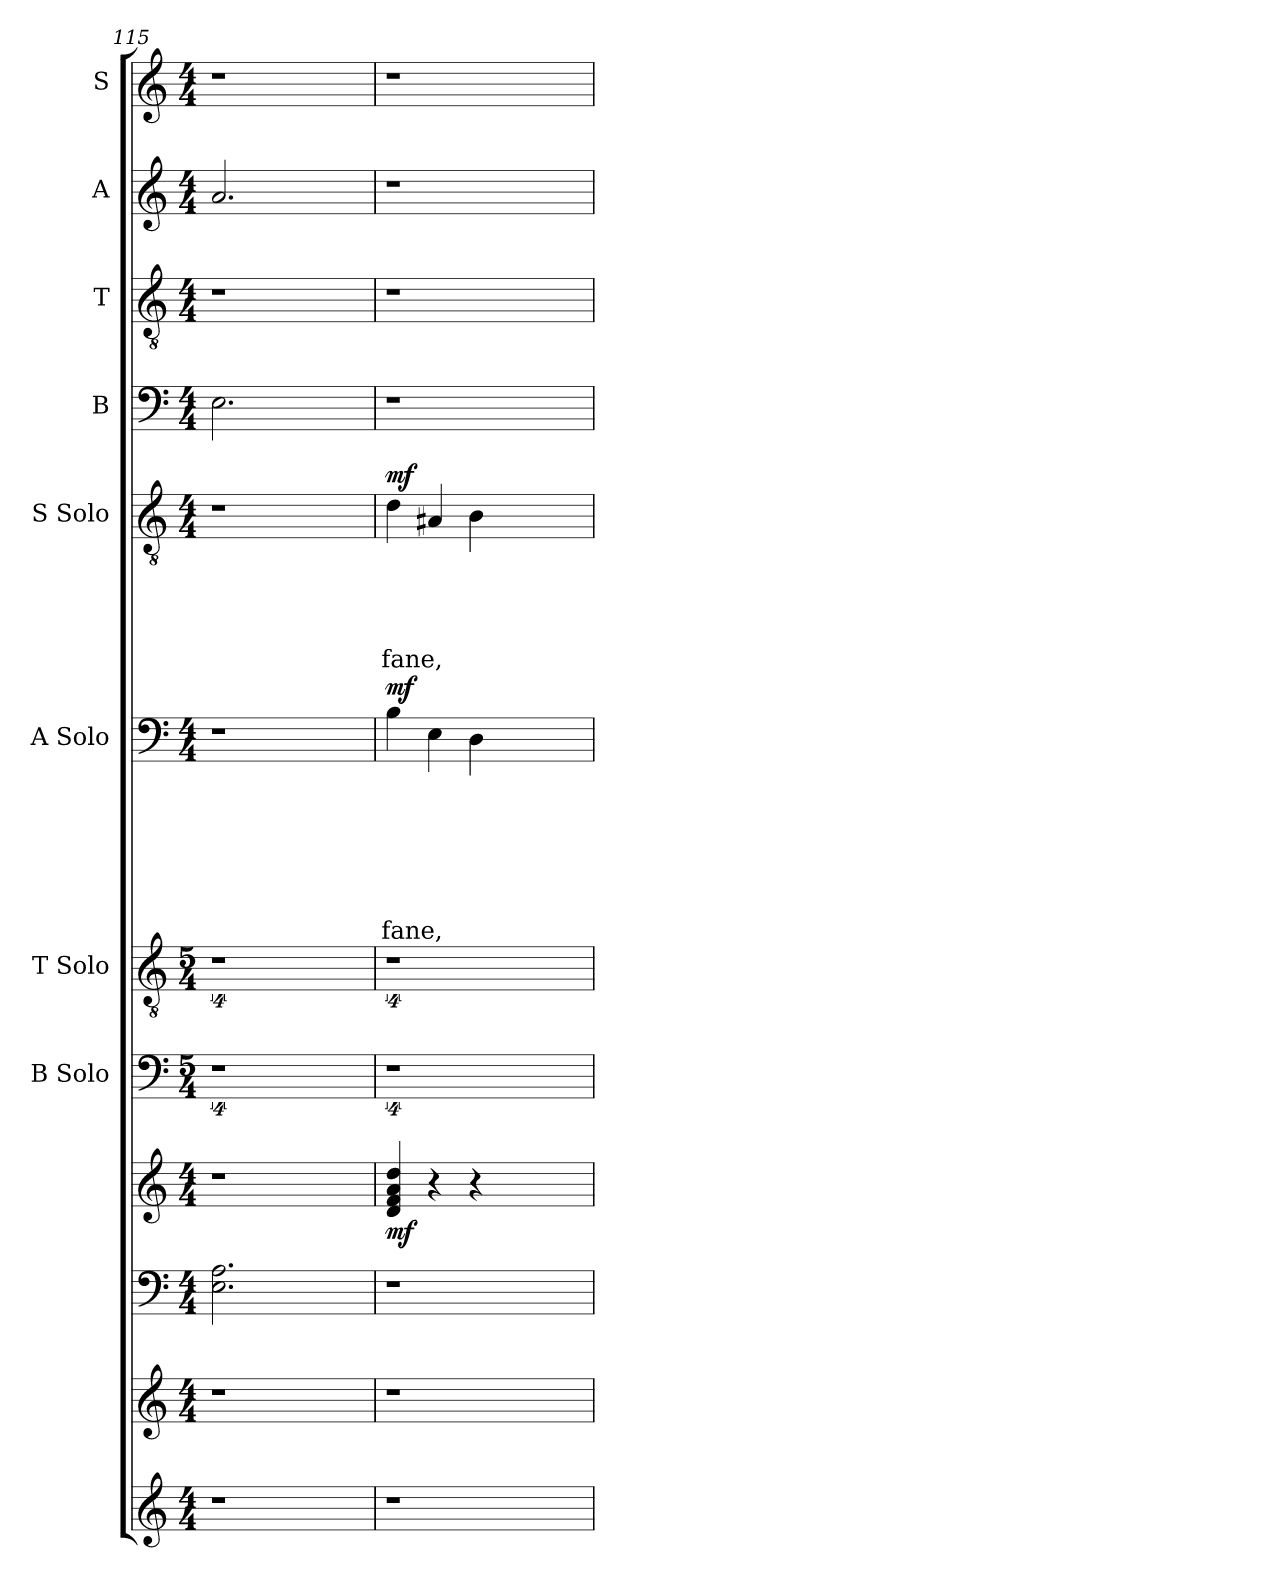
**kern	**kern	**kern	**kern	**dynam	**kern	**kern	**kern	**text	**text	**text	**text	**text	**text	**text	**dynam	**kern	**text	**text	**text	**text	**text	**dynam	**kern	**text	**kern	**kern	**text	**kern
*part12	*part11	*part10	*part9	*part9	*part8	*part7	*part6	*part6	*part6	*part6	*part6	*part6	*part6	*part6	*part6	*part5	*part5	*part5	*part5	*part5	*part5	*part5	*part4	*part4	*part3	*part2	*part2	*part1
*staff12	*staff11	*staff10	*staff9	*staff9	*staff8	*staff7	*staff6	*staff6	*staff6	*staff6	*staff6	*staff6	*staff6	*staff6	*staff6	*staff5	*staff5	*staff5	*staff5	*staff5	*staff5	*staff5	*staff4	*staff4	*staff3	*staff2	*staff2	*staff1
*	*	*	*	*	*I"B Solo	*I"T Solo	*I"A Solo	*	*	*	*	*	*	*	*	*I"S Solo	*	*	*	*	*	*	*I"B	*	*I"T	*I"A	*	*I"S
*clefG2	*clefG2	*clefF4	*clefG2	*	*clefF4	*clefGv2	*clefF4	*	*	*	*	*	*	*	*	*clefGv2	*	*	*	*	*	*	*clefF4	*	*clefGv2	*clefG2	*	*clefG2
*k[]	*k[]	*k[]	*k[]	*	*k[]	*k[]	*k[]	*	*	*	*	*	*	*	*	*k[]	*	*	*	*	*	*	*k[]	*	*k[]	*k[]	*	*k[]
*C:	*C:	*C:	*C:	*	*C:	*C:	*C:	*	*	*	*	*	*	*	*	*C:	*	*	*	*	*	*	*C:	*	*C:	*C:	*	*C:
*M4/4	*M4/4	*M4/4	*M4/4	*	*M5/4	*M5/4	*M4/4	*	*	*	*	*	*	*	*	*M4/4	*	*	*	*	*	*	*M4/4	*	*M4/4	*M4/4	*	*M4/4
=115	=115	=115	=115	=115	=115	=115	=115	=115	=115	=115	=115	=115	=115	=115	=115	=115	=115	=115	=115	=115	=115	=115	=115	=115	=115	=115	=115	=115
1r	1r	2.E\ 2.A\	1r	.	4%5r	4%5r	1r	.	.	.	.	.	.	.	.	1r	.	.	.	.	.	.	2.E\	.	1r	2.a/	.	1r
.	.	2ryy	.	.	.	.	.	.	.	.	.	.	.	.	.	.	.	.	.	.	.	.	2ryy	.	.	2ryy	.	.
4ryy	4ryy	.	4ryy	.	.	.	4ryy	.	.	.	.	.	.	.	.	4ryy	.	.	.	.	.	.	.	.	4ryy	.	.	4ryy
=116	=116	=116	=116	=116	=116	=116	=116	=116	=116	=116	=116	=116	=116	=116	=116	=116	=116	=116	=116	=116	=116	=116	=116	=116	=116	=116	=116	=116
!	!	!	!	!LO:DY:b	!	!	!	!	!	!	!	!	!	!LO:LY:b	!LO:DY:a	!	!	!	!	!	!LO:LY:b	!LO:DY:a	!	!	!	!	!	!
1r	1r	1r	4d/ 4f/ 4a/ 4dd/	mf	4%5r	4%5r	4B\	.	.	.	.	.	.	fane,	mf	4d\	.	.	.	.	fane,	mf	1r	.	1r	1r	.	1r
.	.	.	4r	.	.	.	4E\	.	.	.	.	.	.	.	.	4A#X/	.	.	.	.	.	.	.	.	.	.	.	.
.	.	.	4r	.	.	.	4D\	.	.	.	.	.	.	.	.	4B\	.	.	.	.	.	.	.	.	.	.	.	.
.	.	.	2ryy	.	.	.	2ryy	.	.	.	.	.	.	.	.	2ryy	.	.	.	.	.	.	.	.	.	.	.	.
4ryy	4ryy	4ryy	.	.	.	.	.	.	.	.	.	.	.	.	.	.	.	.	.	.	.	.	4ryy	.	4ryy	4ryy	.	4ryy
=	=	=	=	=	=	=	=	=	=	=	=	=	=	=	=	=	=	=	=	=	=	=	=	=	=	=	=	=
*-	*-	*-	*-	*-	*-	*-	*-	*-	*-	*-	*-	*-	*-	*-	*-	*-	*-	*-	*-	*-	*-	*-	*-	*-	*-	*-	*-	*-
